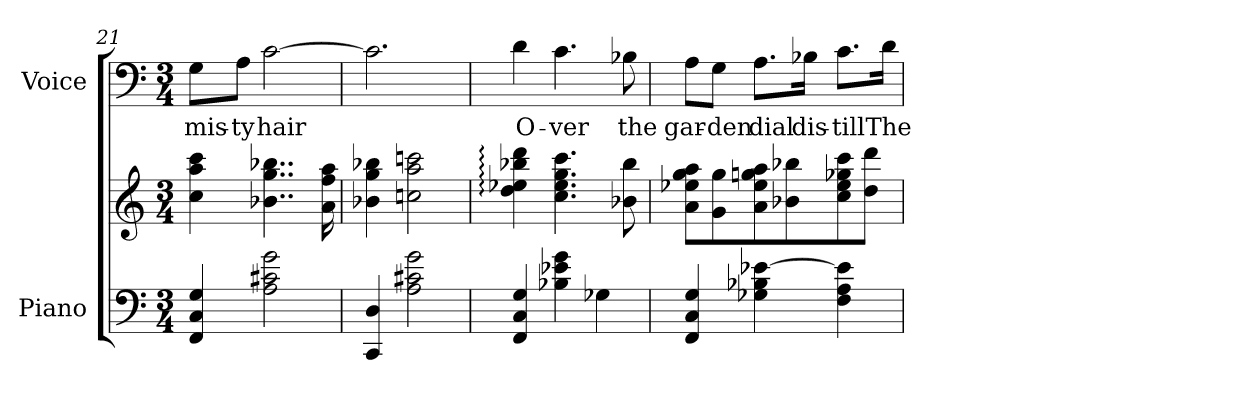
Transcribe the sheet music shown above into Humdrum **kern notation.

**kern	**kern	**kern	**text
*part2	*part2	*part1	*part1
*staff3	*staff2	*staff1	*staff1
*I"Piano	*	*I"Voice	*
*I'Pno.	*	*I'Voice	*
*clefF4	*clefG2	*clefF4	*
*k[]	*k[]	*k[]	*
*M3/4	*M3/4	*M3/4	*
=21	=21	=21	=21
!	!	!	!LO:LY:b:color=#000000
4FFi/ 4Ci 4Gi	4cci\ 4aai 4ccci	8Gi\L	mis-
!	!	!	!LO:LY:b:color=#000000
.	.	8Ai\J	-ty
!	!	!	!LO:LY:b:color=#000000
2Ai\ 2c#Xi 2gi	4..b-Xi\ 4..ggi 4..bb-Xi	[>2ci\	hair
.	16ai\ 16ffi 16aai	.	.
=22	=22	=22	=22
4CCi/ 4Di	4b-Xi\ 4ggi 4bb-Xi	2.ci\]	.
2Ai\ 2c#Xi 2gi	2ccni\ 2aai 2cccni	.	.
=23	=23	=23	=23
!	!	!	!LO:LY:b:color=#000000
4FFi/ 4Ci 4Gi	4ddi\: 4ee-Xi: 4bb-Xi: 4dddi:	4di\	O-
!	!	!	!LO:LY:b:color=#000000
4B-Xi\ 4e-Xi 4gi	4.cci\ 4.ee-i 4.ggi 4.ccci	4.ci\	-ver
4G-Xi\	.	.	.
!	!	!	!LO:LY:b:color=#000000
.	8b-Xi\ 8bb-i	8B-Xi\	the
!!LO:LB:g=z
=24	=24	=24	=24
!	!	!	!LO:LY:b:color=#000000
4FFi/ 4Ci 4Gi	8ai\ 8ee-Xi 8ggi 8aaiL	8Ai\L	gar-
!	!	!	!LO:LY:b:color=#000000
.	8gi\ 8ggi	8Gi\J	-den
!	!	!	!LO:LY:b:color=#000000
4G-Xi\ 4B-Xi [>4e-Xi	8ai\ 8ee-i 8ggni 8aai	8.Ai\L	dial
.	8b-Xi\ 8bb-Xi	.	.
!	!	!	!LO:LY:b:color=#000000
.	.	16B-Xi\Jk	dis-
!	!	!	!LO:LY:b:color=#000000
4Fi\ 4Ai 4e-i]	8cci\ 8ee-i 8gg-Xi 8ccci	8.ci\L	-till
.	8ddi\ 8dddiJ	.	.
!	!	!	!LO:LY:b:color=#000000
.	.	16di\Jk	The
=	=	=	=
*-	*-	*-	*-
